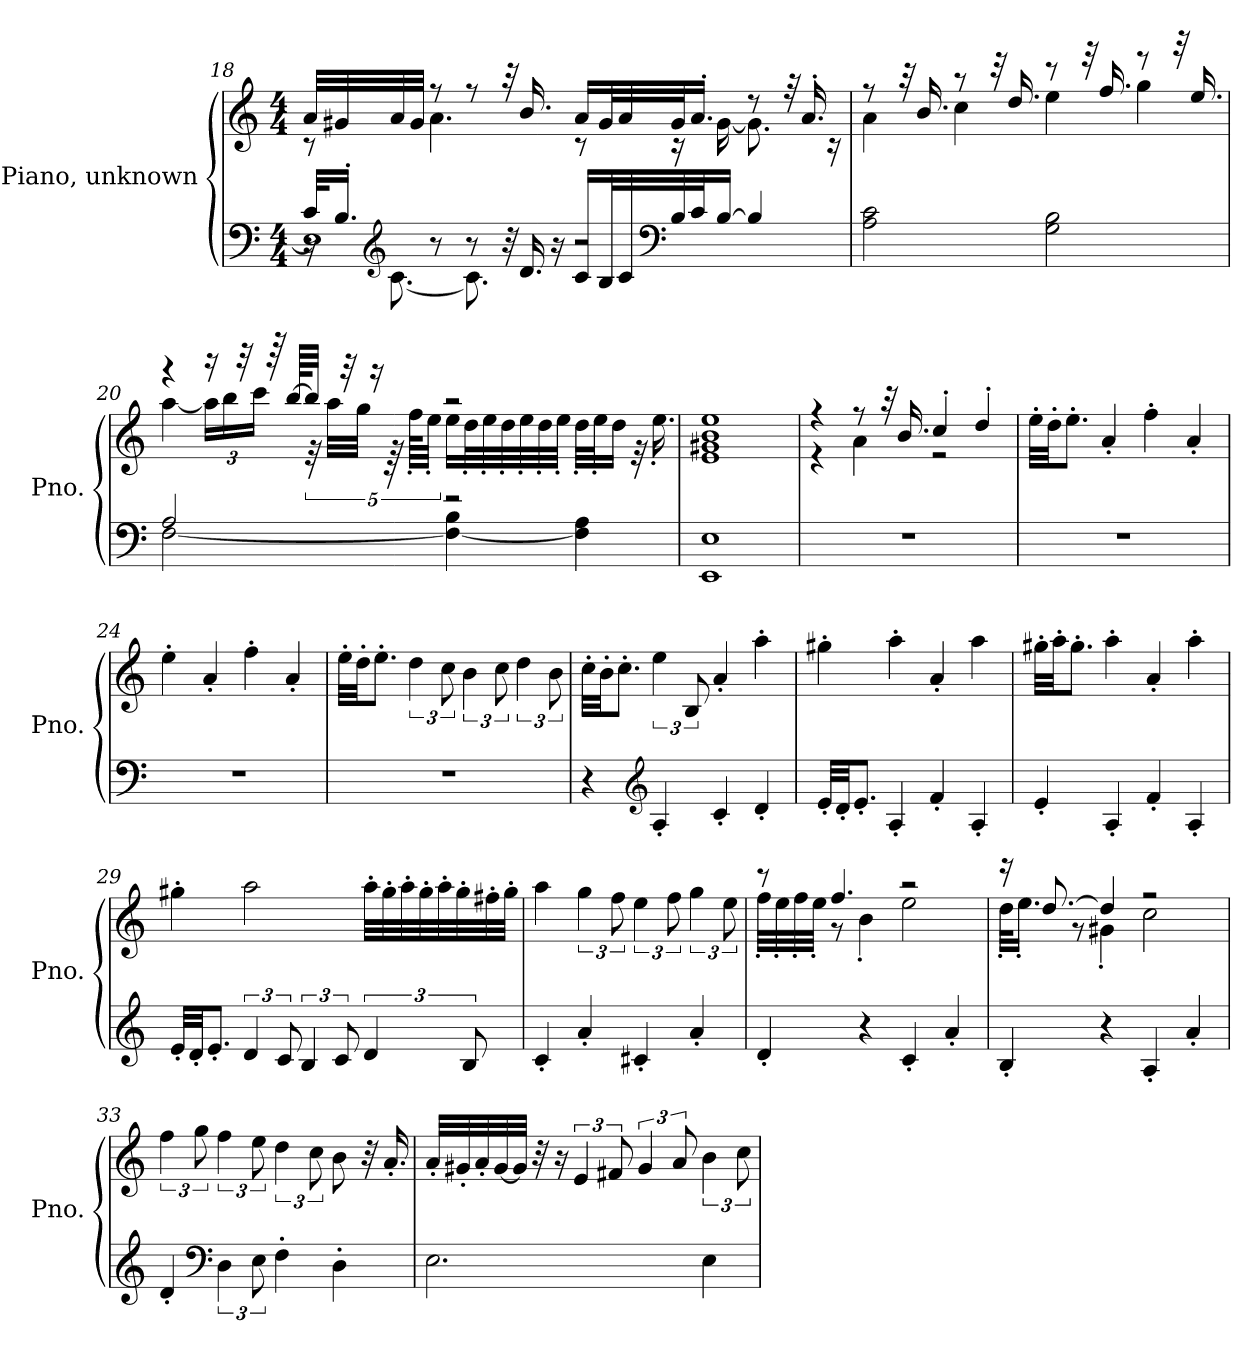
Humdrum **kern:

**kern	**kern
*part1	*part1
*staff2	*staff1
*I"Piano, unknown	*
*I'Pno.	*
!!LO:LB:g=z
*clefF4	*clefG2
*k[]	*k[]
*M4/4	*M4/4
=18	=18
*^	*^
*	*^	*	*
32c/KLL	16r	1E]	32a/LLL	8r
16.B'/JJ	.	.	32g#X/	.
*clefG2	*	*	*	*
.	[8.c\	.	32a/	.
.	.	.	32g#/JJJ	.
8r	.	.	8r	4.a\
8r	8.c\]	.	8r	.
32r	.	.	32r	.
16.d/	.	.	16.b/	.
.	16r	.	.	.
16c/LL	2r	.	16a/LL	8r
32B/L	.	.	32g#/L	.
32c/	.	.	32a/	.
*clefF4	*	*	*	*
32B/	.	.	32g#/J	16r
32c/J	.	.	16.a'/JJ	.
[16B/JJ	.	.	.	[16g#\
4B/]	.	.	8r	8.g#\]
.	.	.	32r	.
.	.	.	16.a'/	.
.	.	.	.	16r
*v	*v	*v	*	*
=19	=19	=19
2A\ 2c\	8r	4a\
.	32r	.
.	16.b/	.
.	8r	4cc\
.	32r	.
.	16.dd/	.
2G\ 2B\	8r	4ee\
.	32r	.
.	16.ff/	.
.	8r	4gg\
.	32r	.
.	16.ee/	.
!!LO:LB:g=z	!!
=20	=20	=20
*^	*	*
2A/	[2F\	4r	[4aa\
*	*	*	*Xbrackettup
.	.	16r	24aa\LL]
.	.	.	24bb\
.	.	32r	.
.	.	.	24ccc\JJ
.	.	64r	.
.	.	[64bb/KLLL	.
*	*	*	*brackettup
.	.	32bb/JJJ]	40r
.	.	.	40aa\LLL
.	.	32r	.
.	.	.	40gg\JJJ
.	.	16r	.
.	.	.	80r
.	.	.	80ff'\KLLL
.	.	.	40ee'\JJJ
2r	4F\_ 4B\	2r	16ee\LL
.	.	.	32dd'\L
.	.	.	32ee'\
.	.	.	32dd'\
.	.	.	32ee'\
.	.	.	32dd'\
.	.	.	32ee'\JJJ
.	4F\] 4A\	.	32dd'\LLL
.	.	.	32ee'\J
.	.	.	16dd\JJ
.	.	.	32r
.	.	.	16.ee'\
*v	*v	*	*
*	*v	*v
=21	=21
1EE 1E	1e 1g#X 1b 1ee
=22	=22
*	*^
1r	4r	4r
.	8r	4a\
.	32r	.
.	16.b/	.
.	4cc'/	2r
.	4dd'/	.
*	*v	*v
=23	=23
1r	32ee'\LLL
.	32dd'\JJ
.	8.ee'\J
.	4a'/
.	4ff'\
.	4a'/
!!LO:LB:g=z
=24	=24
1r	4ee'\
.	4a'/
.	4ff'\
.	4a'/
=25	=25
1r	32ee'\LLL
.	32dd'\JJ
.	8.ee'\J
.	6dd\
.	12cc\
.	6b\
.	12cc\
.	6dd\
.	12b\
=26	=26
4r	32cc'\LLL
.	32b'\JJ
.	8.cc'\J
*clefG2	*
4A'/	6ee\
.	12B/
4c'/	4a'/
4d'/	4aa'\
=27	=27
32e'/LLL	4gg#X'\
32d'/JJ	.
8.e'/J	.
4A'/	4aa'\
4f'/	4a'/
4A'/	4aa\
=28	=28
4e'/	32gg#X'\LLL
.	32aa'\JJ
.	8.gg#'\J
4A'/	4aa'\
4f'/	4a'/
4A'/	4aa'\
!!LO:LB:g=z
=29	=29
32e'/LLL	4gg#X'\
32d'/JJ	.
8.e'/J	.
6d/	2aa\
12c/	.
6B/	.
12c/	.
6d/	32aa'\LLL
.	32gg#'\
.	32aa'\
.	32gg#'\
.	32aa'\
.	32gg#'\
12B/	.
.	32ff#X'\
.	32gg#'\JJJ
=30	=30
4c'/	4aa\
4a'/	6gg\
.	12ff\
4c#X'/	6ee\
.	12ff\
4a'/	6gg\
.	12ee\
=31	=31
*	*^
4d'/	8r	32ff'\LLL
.	.	32ee'\
.	.	32ff'\
.	.	32ee'\JJJ
.	4.ff/	8r
4r	.	4b'\
4c'/	2r	2ee\
4a'/	.	.
=32	=32	=32
4B'/	16r	32dd'\KLL
.	.	16.ee'\JJ
.	[8.dd/	.
.	.	8r
4r	4dd/]	4g#X'\
4A'/	2r	2cc\
4a'/	.	.
*	*v	*v
!!LO:PB:g=z
=33	=33
4d'/	6ff\
.	12gg\
*clefF4	*
6D\	6ff\
12E\	12ee\
4F'\	6dd\
.	12cc\
4D'\	8b\
.	32r
.	16.a'/
=34	=34
2.E\	32a'/LLL
.	32g#X'/
.	32a'/
.	[32g#/
.	32g#/JJJ]
.	32r
.	16r
.	6e/
.	12f#X/
.	6g#/
.	12a/
4E\	6b\
.	12cc\
=	=
*-	*-
